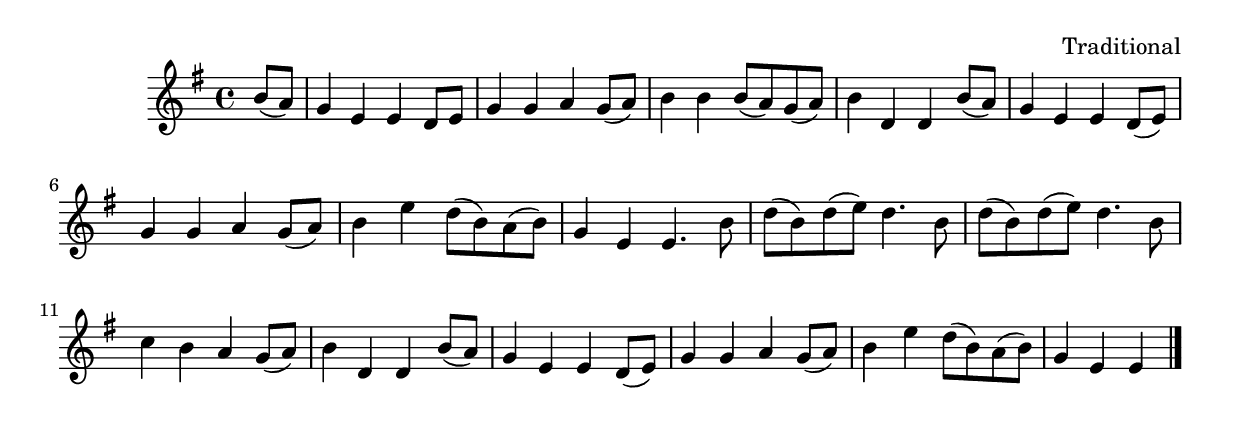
\version "2.16.0"

\header {
  %title = "The parting Glass"
  composer = "Traditional"
}

\relative b'
{
  \time 4/4
  \key g \major
    \partial 4 b8 (a) | 
    g4 e e d8 e | 
    g4 g a g8 (a) |
    b4 b b8 (a) g (a) | 
    b4 d, d b'8 (a) | 
    g4 e e d8 (e) |
    g4 g a g8 (a) | 
    b4 e d8 (b) a (b) | 
    g4 e e4. b'8 |
    d (b) d (e) d4. b8 | 
    d (b) d (e) d4. b8 | 
    c4 b a g8 (a) |
    b4 d, d b'8 (a) | 
    g4 e e d8 (e) | 
    g4 g a g8 (a) |
    b4 e d8 (b) a (b) | 
    g4 e e \bar "|."    
} 
